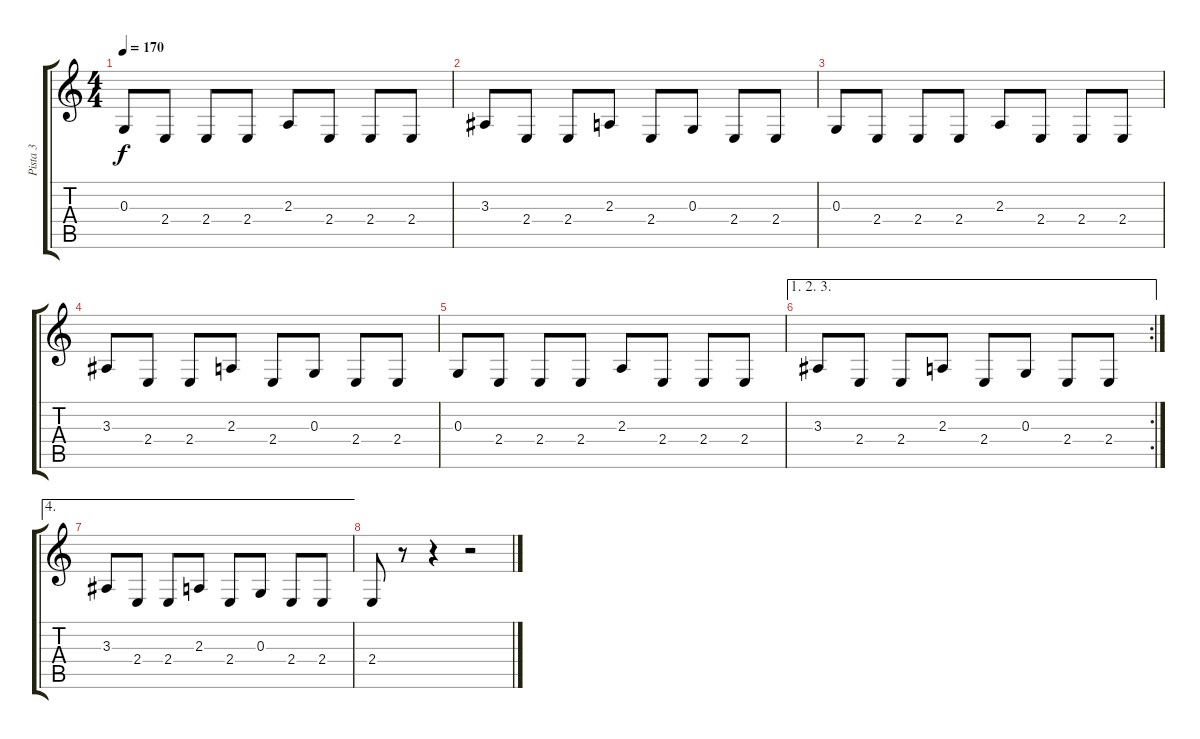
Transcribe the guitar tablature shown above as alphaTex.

\track ("Pista 3" "Pista 3") {instrument fx4atmosphere}
\staff {score tabs}
\tuning (E4 B3 G3 D3 A2 E2) {hide}
\ts (4 4)
\tempo 170
\clef g2
\ks c
0.3.8{dy f} 2.4.8 2.4.8 2.4.8 2.3.8 2.4.8 2.4.8 2.4.8 |
3.3.8 2.4.8 2.4.8 2.3.8 2.4.8 0.3.8 2.4.8 2.4.8 |
0.3.8 2.4.8 2.4.8 2.4.8 2.3.8 2.4.8 2.4.8 2.4.8 |
3.3.8 2.4.8 2.4.8 2.3.8 2.4.8 0.3.8 2.4.8 2.4.8 |
0.3.8 2.4.8 2.4.8 2.4.8 2.3.8 2.4.8 2.4.8 2.4.8 |
\ae (1 2 3)
\rc 2
3.3.8 2.4.8 2.4.8 2.3.8 2.4.8 0.3.8 2.4.8 2.4.8 |
\ae 4
3.3.8 2.4.8 2.4.8 2.3.8 2.4.8 0.3.8 2.4.8 2.4.8 |
2.4.8 r.8 r.4 r.2
